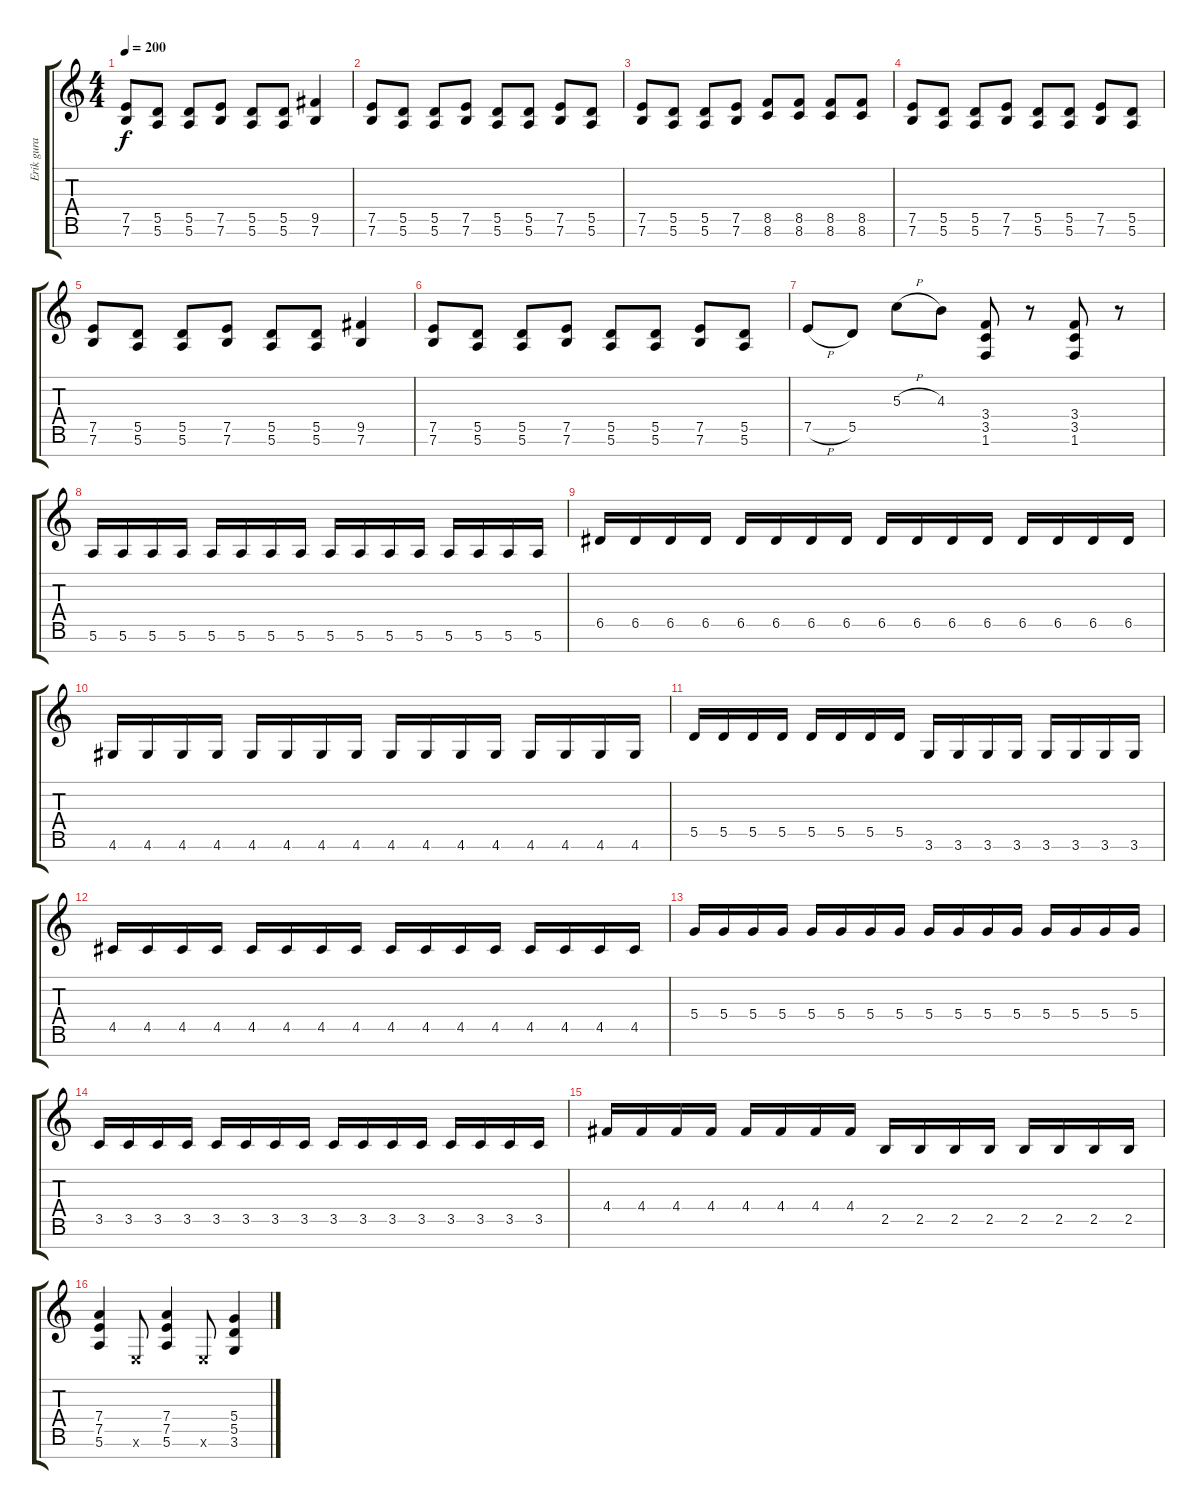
\track ("Erik gura" "Erik gura") {instrument distortionguitar}
\staff {score tabs}
\tuning (E4 B3 G3 D3 A2 E2 B1) {hide}
\ts (4 4)
\tempo 200
\clef g2
\ks c
(7.5 7.6).8{dy f} (5.5 5.6).8 (5.5 5.6).8 (7.5 7.6).8 (5.5 5.6).8 (5.5 5.6).8 (9.5 7.6).4 |
(7.5 7.6).8 (5.5 5.6).8 (5.5 5.6).8 (7.5 7.6).8 (5.5 5.6).8 (5.5 5.6).8 (7.5 7.6).8 (5.5 5.6).8 |
(7.5 7.6).8 (5.5 5.6).8 (5.5 5.6).8 (7.5 7.6).8 (8.5 8.6).8 (8.5 8.6).8 (8.5 8.6).8 (8.5 8.6).8 |
(7.5 7.6).8 (5.5 5.6).8 (5.5 5.6).8 (7.5 7.6).8 (5.5 5.6).8 (5.5 5.6).8 (7.5 7.6).8 (5.5 5.6).8 |
(7.5 7.6).8 (5.5 5.6).8 (5.5 5.6).8 (7.5 7.6).8 (5.5 5.6).8 (5.5 5.6).8 (9.5 7.6).4 |
(7.5 7.6).8 (5.5 5.6).8 (5.5 5.6).8 (7.5 7.6).8 (5.5 5.6).8 (5.5 5.6).8 (7.5 7.6).8 (5.5 5.6).8 |
7.5{h}.8 5.5.8 5.3{h}.8 4.3.8 (3.4 3.5 1.6).8 r.8 (3.4 3.5 1.6).8 r.8 |
5.6.16 5.6.16 5.6.16 5.6.16 5.6.16 5.6.16 5.6.16 5.6.16 5.6.16 5.6.16 5.6.16 5.6.16 5.6.16 5.6.16 5.6.16 5.6.16 |
6.5.16 6.5.16 6.5.16 6.5.16 6.5.16 6.5.16 6.5.16 6.5.16 6.5.16 6.5.16 6.5.16 6.5.16 6.5.16 6.5.16 6.5.16 6.5.16 |
4.6.16 4.6.16 4.6.16 4.6.16 4.6.16 4.6.16 4.6.16 4.6.16 4.6.16 4.6.16 4.6.16 4.6.16 4.6.16 4.6.16 4.6.16 4.6.16 |
5.5.16 5.5.16 5.5.16 5.5.16 5.5.16 5.5.16 5.5.16 5.5.16 3.6.16 3.6.16 3.6.16 3.6.16 3.6.16 3.6.16 3.6.16 3.6.16 |
4.5.16 4.5.16 4.5.16 4.5.16 4.5.16 4.5.16 4.5.16 4.5.16 4.5.16 4.5.16 4.5.16 4.5.16 4.5.16 4.5.16 4.5.16 4.5.16 |
5.4.16 5.4.16 5.4.16 5.4.16 5.4.16 5.4.16 5.4.16 5.4.16 5.4.16 5.4.16 5.4.16 5.4.16 5.4.16 5.4.16 5.4.16 5.4.16 |
3.5.16 3.5.16 3.5.16 3.5.16 3.5.16 3.5.16 3.5.16 3.5.16 3.5.16 3.5.16 3.5.16 3.5.16 3.5.16 3.5.16 3.5.16 3.5.16 |
4.4.16 4.4.16 4.4.16 4.4.16 4.4.16 4.4.16 4.4.16 4.4.16 2.5.16 2.5.16 2.5.16 2.5.16 2.5.16 2.5.16 2.5.16 2.5.16 |
(7.4 7.5 5.6).4 0.6{x}.8 (7.4 7.5 5.6).4 0.6{x}.8 (5.4 5.5 3.6).4
